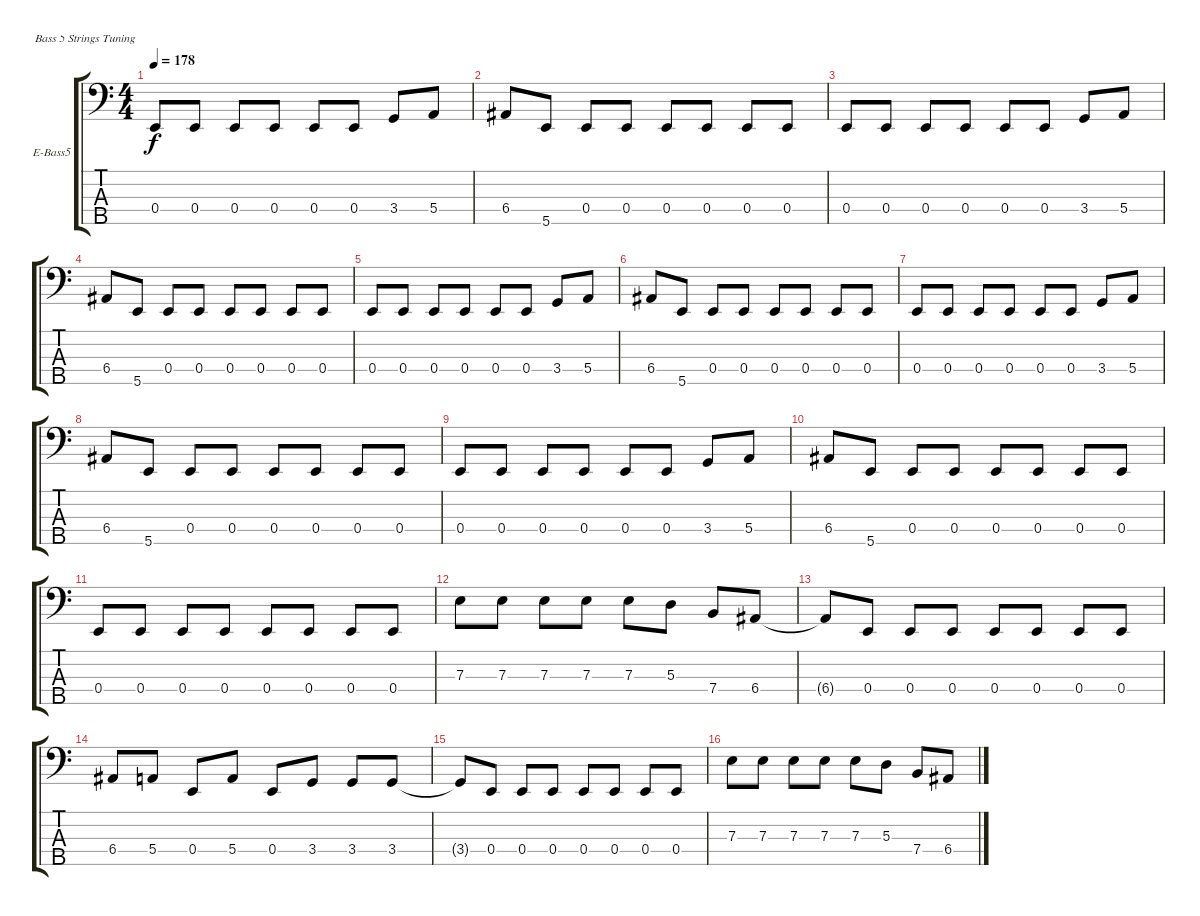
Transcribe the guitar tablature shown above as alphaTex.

\bracketExtendMode groupsimilarinstruments
\firstSystemTrackNameOrientation horizontal
\otherSystemsTrackNameOrientation horizontal
\track ("Robert Trujillo" "E-Bass5") {instrument electricbassfinger}
\staff {score tabs}
\tuning (G2 D2 A1 E1 B0)
\ts (4 4)
\tempo 178
\clef f4
\ks c
0.4.8{dy f} 0.4.8 0.4.8 0.4.8 0.4.8 0.4.8 3.4.8 5.4.8 |
6.4.8 5.5.8 0.4.8 0.4.8 0.4.8 0.4.8 0.4.8 0.4.8 |
0.4.8 0.4.8 0.4.8 0.4.8 0.4.8 0.4.8 3.4.8 5.4.8 |
6.4.8 5.5.8 0.4.8 0.4.8 0.4.8 0.4.8 0.4.8 0.4.8 |
0.4.8 0.4.8 0.4.8 0.4.8 0.4.8 0.4.8 3.4.8 5.4.8 |
6.4.8 5.5.8 0.4.8 0.4.8 0.4.8 0.4.8 0.4.8 0.4.8 |
0.4.8 0.4.8 0.4.8 0.4.8 0.4.8 0.4.8 3.4.8 5.4.8 |
6.4.8 5.5.8 0.4.8 0.4.8 0.4.8 0.4.8 0.4.8 0.4.8 |
0.4.8 0.4.8 0.4.8 0.4.8 0.4.8 0.4.8 3.4.8 5.4.8 |
6.4.8 5.5.8 0.4.8 0.4.8 0.4.8 0.4.8 0.4.8 0.4.8 |
0.4.8 0.4.8 0.4.8 0.4.8 0.4.8 0.4.8 0.4.8 0.4.8 |
7.3.8 7.3.8 7.3.8 7.3.8 7.3.8 5.3.8 7.4.8 6.4.8 |
6.4{t}.8 0.4.8 0.4.8 0.4.8 0.4.8 0.4.8 0.4.8 0.4.8 |
6.4.8 5.4.8 0.4.8 5.4.8 0.4.8 3.4.8 3.4.8 3.4.8 |
3.4{t}.8 0.4.8 0.4.8 0.4.8 0.4.8 0.4.8 0.4.8 0.4.8 |
7.3.8 7.3.8 7.3.8 7.3.8 7.3.8 5.3.8 7.4.8 6.4.8
